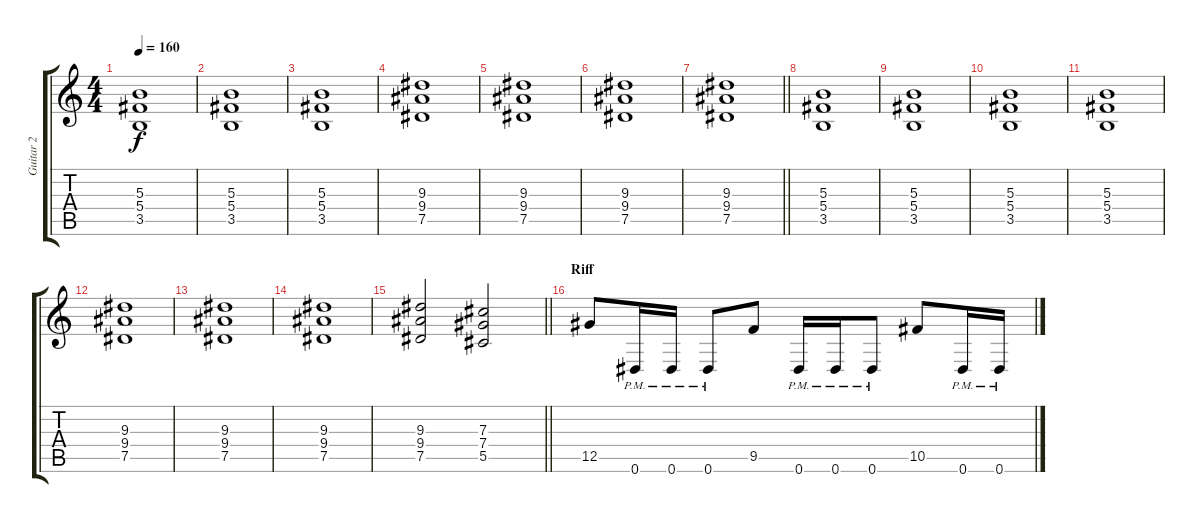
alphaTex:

\track ("Guitar 2" "Guitar 2") {instrument distortionguitar}
\staff {score tabs}
\tuning (Eb4 Bb3 Gb3 Db3 Ab2 Eb2) {hide}
\ts (4 4)
\tempo 160
\clef g2
\ks c
(5.3 5.4 3.5).1{dy f} |
(5.3 5.4 3.5).1 |
(5.3 5.4 3.5).1 |
(9.3 9.4 7.5).1 |
(9.3 9.4 7.5).1 |
(9.3 9.4 7.5).1 |
\barLineRight lightlight
(9.3 9.4 7.5).1 |
(5.3 5.4 3.5).1 |
(5.3 5.4 3.5).1 |
(5.3 5.4 3.5).1 |
(5.3 5.4 3.5).1 |
(9.3 9.4 7.5).1 |
(9.3 9.4 7.5).1 |
(9.3 9.4 7.5).1 |
\barLineRight lightlight
(9.3 9.4 7.5).2 (7.3 7.4 5.5).2 |
\section ("" "Riff")
12.5.8 0.6{pm}.16 0.6{pm}.16 0.6{pm}.8 9.5.8 0.6{pm}.16 0.6{pm}.16 0.6{pm}.8 10.5.8 0.6{pm}.16 0.6{pm}.16
